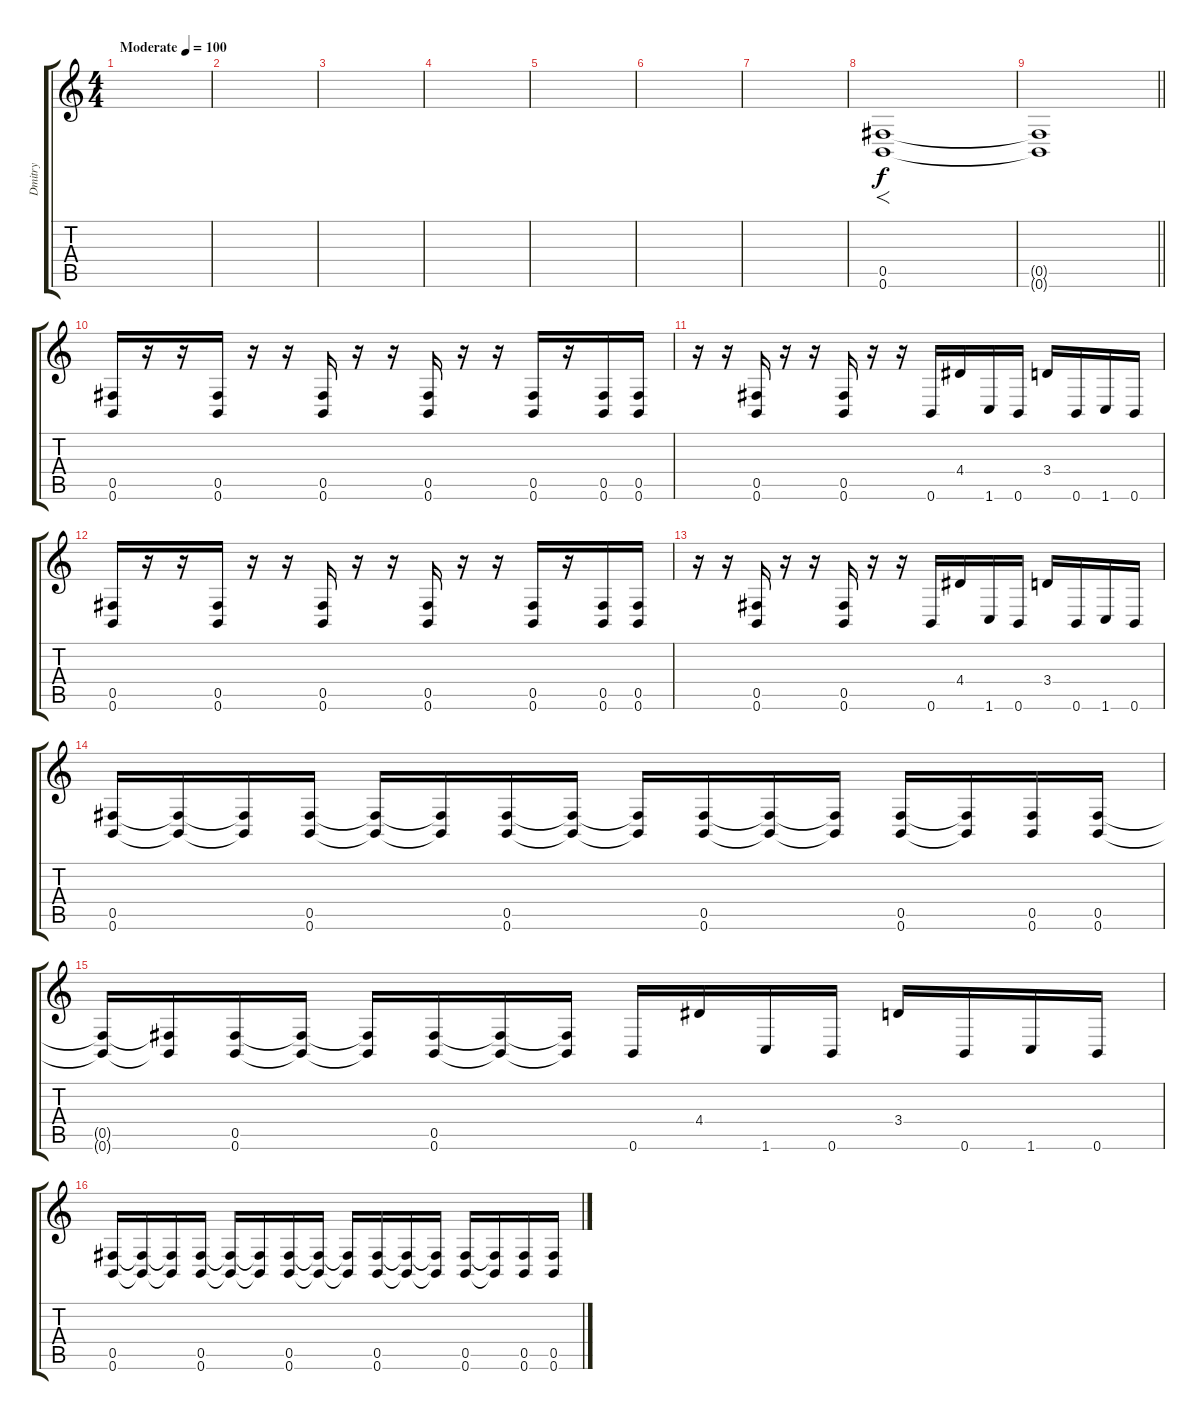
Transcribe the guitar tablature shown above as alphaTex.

\track ("Dmitry" "Dmitry") {instrument distortionguitar}
\staff {score tabs}
\tuning (Db4 Ab3 E3 B2 Gb2 B1) {hide}
\ts (4 4)
\tempo (100 "Moderate")
\clef g2
\ks c
|
|
|
|
|
|
|
(0.5 0.6).1{f} |
\barLineRight lightlight
(0.5{t} 0.6{t}).1 |
\section ("" "")
(0.5 0.6).16 r.16 r.16 (0.5 0.6).16 r.16 r.16 (0.5 0.6).16 r.16 r.16 (0.5 0.6).16 r.16 r.16 (0.5 0.6).16 r.16 (0.5 0.6).16 (0.5 0.6).16 |
r.16 r.16 (0.5 0.6).16 r.16 r.16 (0.5 0.6).16 r.16 r.16 0.6.16 4.4.16 1.6.16 0.6.16 3.4.16 0.6.16 1.6.16 0.6.16 |
(0.5 0.6).16 r.16 r.16 (0.5 0.6).16 r.16 r.16 (0.5 0.6).16 r.16 r.16 (0.5 0.6).16 r.16 r.16 (0.5 0.6).16 r.16 (0.5 0.6).16 (0.5 0.6).16 |
r.16 r.16 (0.5 0.6).16 r.16 r.16 (0.5 0.6).16 r.16 r.16 0.6.16 4.4.16 1.6.16 0.6.16 3.4.16 0.6.16 1.6.16 0.6.16 |
(0.5 0.6).16 (0.5{t} 0.6{t}).16 (0.5{t} 0.6{t}).16 (0.5 0.6).16 (0.5{t} 0.6{t}).16 (0.5{t} 0.6{t}).16 (0.5 0.6).16 (0.5{t} 0.6{t}).16 (0.5{t} 0.6{t}).16 (0.5 0.6).16 (0.5{t} 0.6{t}).16 (0.5{t} 0.6{t}).16 (0.5 0.6).16 (0.5{t} 0.6{t}).16 (0.5 0.6).16 (0.5 0.6).16 |
(0.5{t} 0.6{t}).16 (0.5{t} 0.6{t}).16 (0.5 0.6).16 (0.5{t} 0.6{t}).16 (0.5{t} 0.6{t}).16 (0.5 0.6).16 (0.5{t} 0.6{t}).16 (0.5{t} 0.6{t}).16 0.6.16 4.4.16 1.6.16 0.6.16 3.4.16 0.6.16 1.6.16 0.6.16 |
(0.5 0.6).16 (0.5{t} 0.6{t}).16 (0.5{t} 0.6{t}).16 (0.5 0.6).16 (0.5{t} 0.6{t}).16 (0.5{t} 0.6{t}).16 (0.5 0.6).16 (0.5{t} 0.6{t}).16 (0.5{t} 0.6{t}).16 (0.5 0.6).16 (0.5{t} 0.6{t}).16 (0.5{t} 0.6{t}).16 (0.5 0.6).16 (0.5{t} 0.6{t}).16 (0.5 0.6).16 (0.5 0.6).16
